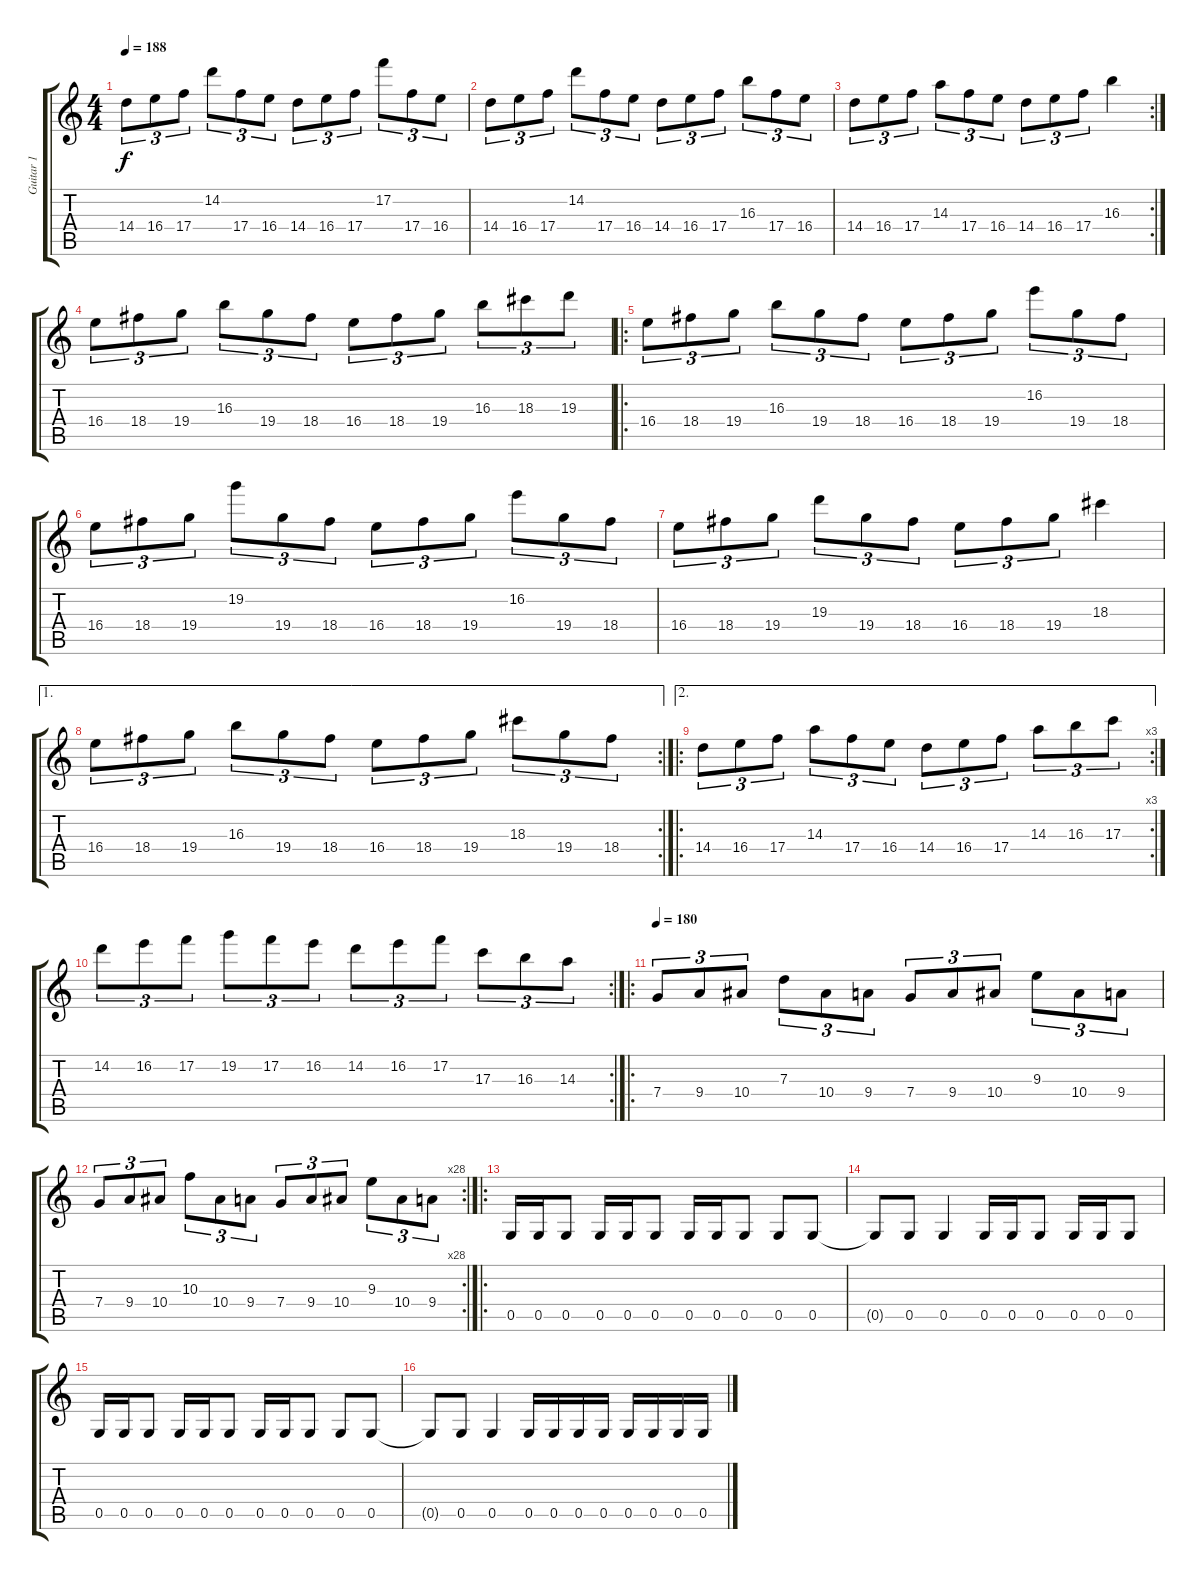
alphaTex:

\track ("Guitar 1" "Guitar 1") {instrument overdrivenguitar}
\staff {score tabs}
\tuning (E4 C4 G3 C3 G2 C2) {hide}
\ts (4 4)
\tempo 188
\clef g2
\ks c
14.4.8{tu (3 2) dy f} 16.4.8{tu (3 2)} 17.4.8{tu (3 2)} 14.2.8{tu (3 2)} 17.4.8{tu (3 2)} 16.4.8{tu (3 2)} 14.4.8{tu (3 2)} 16.4.8{tu (3 2)} 17.4.8{tu (3 2)} 17.2.8{tu (3 2)} 17.4.8{tu (3 2)} 16.4.8{tu (3 2)} |
14.4.8{tu (3 2)} 16.4.8{tu (3 2)} 17.4.8{tu (3 2)} 14.2.8{tu (3 2)} 17.4.8{tu (3 2)} 16.4.8{tu (3 2)} 14.4.8{tu (3 2)} 16.4.8{tu (3 2)} 17.4.8{tu (3 2)} 16.3.8{tu (3 2)} 17.4.8{tu (3 2)} 16.4.8{tu (3 2)} |
\rc 2
14.4.8{tu (3 2)} 16.4.8{tu (3 2)} 17.4.8{tu (3 2)} 14.3.8{tu (3 2)} 17.4.8{tu (3 2)} 16.4.8{tu (3 2)} 14.4.8{tu (3 2)} 16.4.8{tu (3 2)} 17.4.8{tu (3 2)} 16.3.4 |
16.4.8{tu (3 2)} 18.4.8{tu (3 2)} 19.4.8{tu (3 2)} 16.3.8{tu (3 2)} 19.4.8{tu (3 2)} 18.4.8{tu (3 2)} 16.4.8{tu (3 2)} 18.4.8{tu (3 2)} 19.4.8{tu (3 2)} 16.3.8{tu (3 2)} 18.3.8{tu (3 2)} 19.3.8{tu (3 2)} |
\ro
16.4.8{tu (3 2)} 18.4.8{tu (3 2)} 19.4.8{tu (3 2)} 16.3.8{tu (3 2)} 19.4.8{tu (3 2)} 18.4.8{tu (3 2)} 16.4.8{tu (3 2)} 18.4.8{tu (3 2)} 19.4.8{tu (3 2)} 16.2.8{tu (3 2)} 19.4.8{tu (3 2)} 18.4.8{tu (3 2)} |
16.4.8{tu (3 2)} 18.4.8{tu (3 2)} 19.4.8{tu (3 2)} 19.2.8{tu (3 2)} 19.4.8{tu (3 2)} 18.4.8{tu (3 2)} 16.4.8{tu (3 2)} 18.4.8{tu (3 2)} 19.4.8{tu (3 2)} 16.2.8{tu (3 2)} 19.4.8{tu (3 2)} 18.4.8{tu (3 2)} |
16.4.8{tu (3 2)} 18.4.8{tu (3 2)} 19.4.8{tu (3 2)} 19.3.8{tu (3 2)} 19.4.8{tu (3 2)} 18.4.8{tu (3 2)} 16.4.8{tu (3 2)} 18.4.8{tu (3 2)} 19.4.8{tu (3 2)} 18.3.4 |
\ae 1
\rc 2
16.4.8{tu (3 2)} 18.4.8{tu (3 2)} 19.4.8{tu (3 2)} 16.3.8{tu (3 2)} 19.4.8{tu (3 2)} 18.4.8{tu (3 2)} 16.4.8{tu (3 2)} 18.4.8{tu (3 2)} 19.4.8{tu (3 2)} 18.3.8{tu (3 2)} 19.4.8{tu (3 2)} 18.4.8{tu (3 2)} |
\ae 2
\ro
\rc 3
14.4.8{tu (3 2)} 16.4.8{tu (3 2)} 17.4.8{tu (3 2)} 14.3.8{tu (3 2)} 17.4.8{tu (3 2)} 16.4.8{tu (3 2)} 14.4.8{tu (3 2)} 16.4.8{tu (3 2)} 17.4.8{tu (3 2)} 14.3.8{tu (3 2)} 16.3.8{tu (3 2)} 17.3.8{tu (3 2)} |
\rc 2
14.2.8{tu (3 2)} 16.2.8{tu (3 2)} 17.2.8{tu (3 2)} 19.2.8{tu (3 2)} 17.2.8{tu (3 2)} 16.2.8{tu (3 2)} 14.2.8{tu (3 2)} 16.2.8{tu (3 2)} 17.2.8{tu (3 2)} 17.3.8{tu (3 2)} 16.3.8{tu (3 2)} 14.3.8{tu (3 2)} |
\ro
\tempo 180
7.4.8{tu (3 2)} 9.4.8{tu (3 2)} 10.4.8{tu (3 2)} 7.3.8{tu (3 2)} 10.4.8{tu (3 2)} 9.4.8{tu (3 2)} 7.4.8{tu (3 2)} 9.4.8{tu (3 2)} 10.4.8{tu (3 2)} 9.3.8{tu (3 2)} 10.4.8{tu (3 2)} 9.4.8{tu (3 2)} |
\rc 28
7.4.8{tu (3 2)} 9.4.8{tu (3 2)} 10.4.8{tu (3 2)} 10.3.8{tu (3 2)} 10.4.8{tu (3 2)} 9.4.8{tu (3 2)} 7.4.8{tu (3 2)} 9.4.8{tu (3 2)} 10.4.8{tu (3 2)} 9.3.8{tu (3 2)} 10.4.8{tu (3 2)} 9.4.8{tu (3 2)} |
\ro
0.5.16 0.5.16 0.5.8 0.5.16 0.5.16 0.5.8 0.5.16 0.5.16 0.5.8 0.5.8 0.5.8 |
0.5{t}.8 0.5.8 0.5.4 0.5.16 0.5.16 0.5.8 0.5.16 0.5.16 0.5.8 |
0.5.16 0.5.16 0.5.8 0.5.16 0.5.16 0.5.8 0.5.16 0.5.16 0.5.8 0.5.8 0.5.8 |
0.5{t}.8 0.5.8 0.5.4 0.5.16 0.5.16 0.5.16 0.5.16 0.5.16 0.5.16 0.5.16 0.5.16
